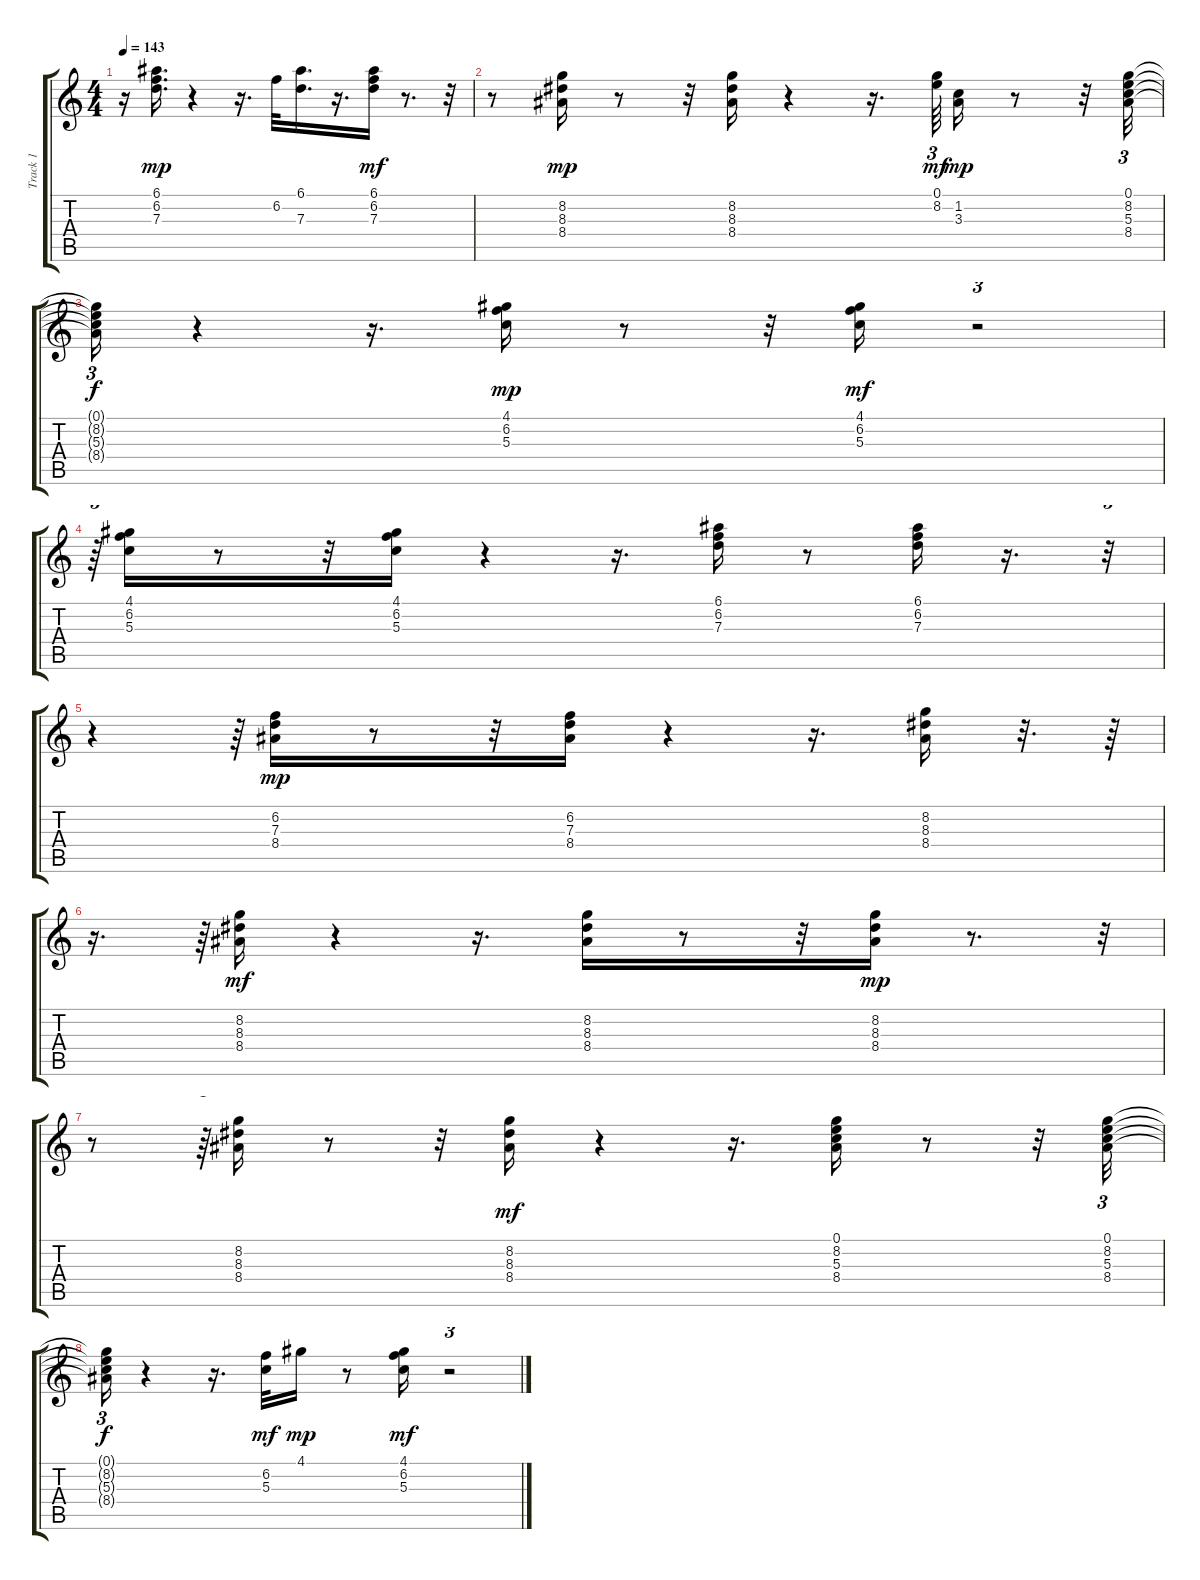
\track ("Track 1" "Track 1") {instrument acousticguitarnylon}
\staff {score tabs}
\tuning (E4 B3 G3 D3 A2 E2) {hide}
\ts (4 4)
\tempo 143
\clef g2
\ks c
r.16{dy mf} (6.1 6.2 7.3).16{d dy mp} r.4 r.16{d} 6.2.32 (6.1 7.3).16{d} r.16{d} (6.1 6.2 7.3).16{dy mf} r.8{d} r.32 |
r.8 (8.2 8.3 8.4).16{dy mp} r.8 r.32 (8.2 8.3 8.4).16 r.4 r.16{d} (0.1 8.2).64{tu (3 2) dy mf} (1.2 3.3).16{dy mp} r.8 r.32 (0.1 8.2 5.3 8.4).32{tu (3 2)} |
(0.1{t} 8.2{t} 5.3{t} 8.4{t}).16{tu (3 2) dy f} r.4 r.16{d} (4.1 6.2 5.3).16{dy mp} r.8 r.32 (4.1 6.2 5.3).16{dy mf} r.2{tu (3 2)} |
r.64{tu (3 2)} (4.1 6.2 5.3).16 r.8 r.32 (4.1 6.2 5.3).16 r.4 r.16{d} (6.1 6.2 7.3).16 r.8 (6.1 6.2 7.3).16 r.16{d} r.32{tu (3 2)} |
r.4 r.64{tu (3 2)} (6.2 7.3 8.4).16{dy mp} r.8 r.32 (6.2 7.3 8.4).16 r.4 r.16{d} (8.2 8.3 8.4).16 r.32{d} r.64 |
r.16{d} r.64{tu (3 2)} (8.2 8.3 8.4).16{dy mf} r.4 r.16{d} (8.2 8.3 8.4).16 r.8 r.32 (8.2 8.3 8.4).16{dy mp} r.8{d} r.32{tu (3 2)} |
r.8 r.64{tu (3 2)} (8.2 8.3 8.4).16 r.8 r.32 (8.2 8.3 8.4).16{dy mf} r.4 r.16{d} (0.1 8.2 5.3 8.4).16 r.8 r.32 (0.1 8.2 5.3 8.4).32{tu (3 2)} |
(0.1{t} 8.2{t} 5.3{t} 8.4{t}).16{tu (3 2) dy f} r.4 r.16{d} (6.2 5.3).32{dy mf} 4.1.16{dy mp} r.8 (4.1 6.2 5.3).16{dy mf} r.2{tu (3 2)}
